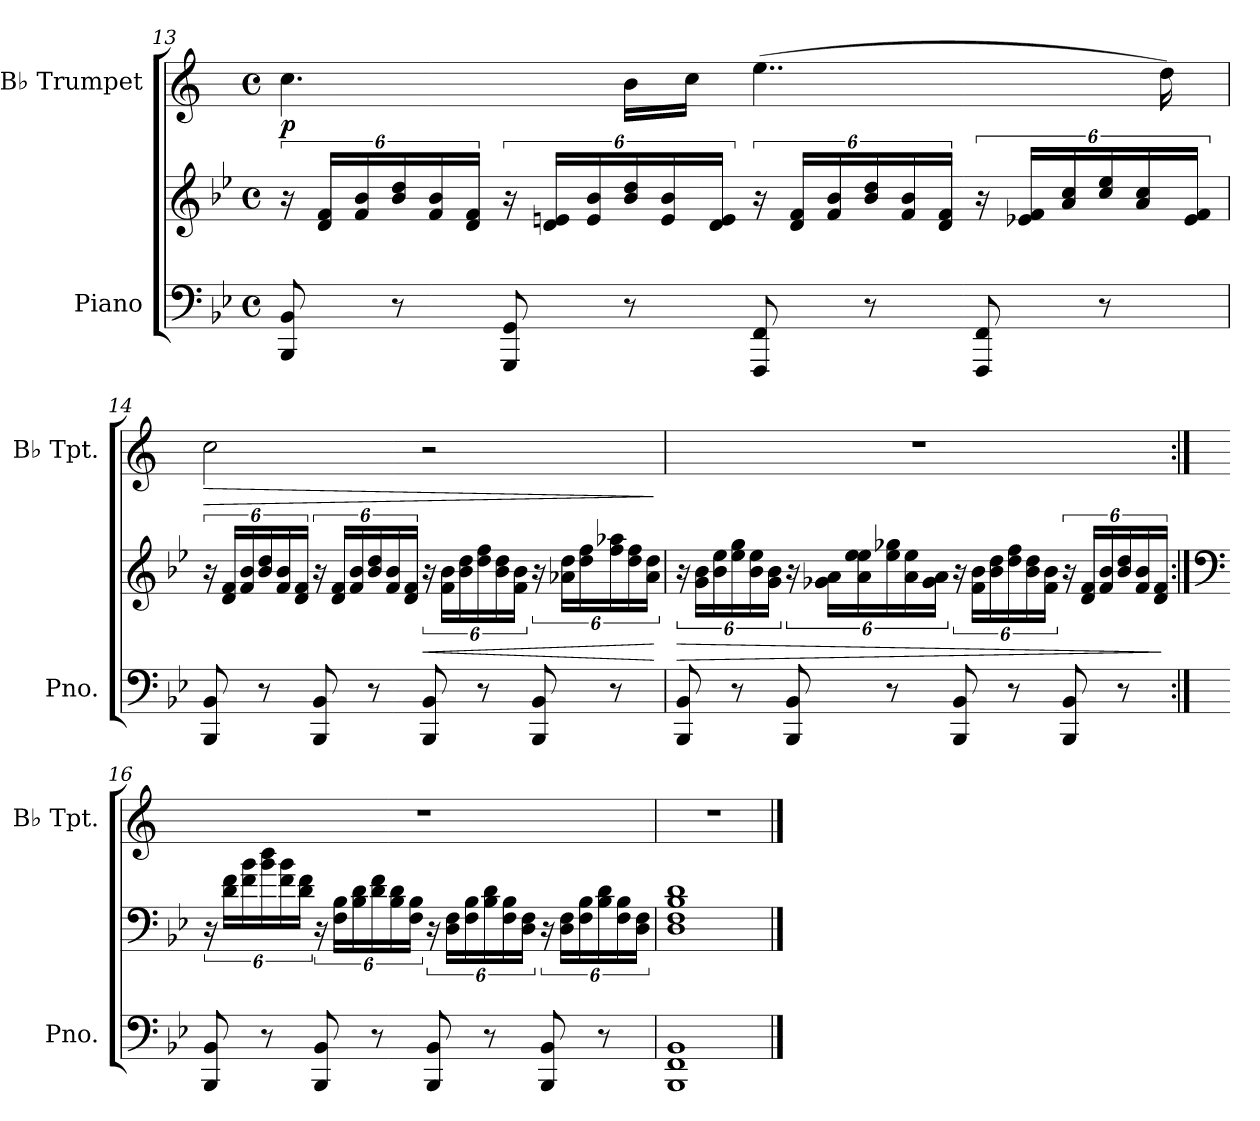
**kern	**kern	**dynam	**kern	**dynam
*part2	*part2	*part2	*part1	*part1
*staff3	*staff2	*staff2/3	*staff1	*staff1
*I"Piano	*	*	*I"B♭ Trumpet	*
*I'Pno.	*	*	*I'B♭ Tpt.	*
!!LO:LB:g=z
*clefF4	*clefG2	*	*clefG2	*
*	*	*	*ITrd1c2	*
*k[b-e-]	*k[b-e-]	*	*k[b-e-]	*
*M4/4	*M4/4	*	*M4/4	*
*met(c)	*met(c)	*	*met(c)	*
=13	=13	=13	=13	=13
!	!	!	!	!LO:DY:b
8BBB-/ 8BB-/	24r	.	4.b-\	p
.	24d/ 24f/LL	.	.	.
.	24f/ 24b-/	.	.	.
8r	24b-/ 24dd/	.	.	.
.	24f/ 24b-/	.	.	.
.	24d/ 24f/JJ	.	.	.
8GGG/ 8GG/	24r	.	.	.
.	24d/ 24en/LL	.	.	.
.	24e/ 24b-/	.	.	.
8r	24b-/ 24dd/	.	16a\LL	.
.	24e/ 24b-/	.	.	.
.	.	.	16b-\JJ	.
.	24d/ 24e/JJ	.	.	.
8FFF/ 8FF/	24r	.	(>4..dd\	.
.	24d/ 24f/LL	.	.	.
.	24f/ 24b-/	.	.	.
8r	24b-/ 24dd/	.	.	.
.	24f/ 24b-/	.	.	.
.	24d/ 24f/JJ	.	.	.
8FFF/ 8FF/	24r	.	.	.
.	24e-X/ 24f/LL	.	.	.
.	24a/ 24cc/	.	.	.
8r	24cc/ 24ee-/	.	.	.
.	24a/ 24cc/	.	.	.
.	.	.	16cc\)	.
.	24e-/ 24f/JJ	.	.	.
!!LO:LB:g=z
=14	=14	=14	=14	=14
!	!	!	!	!LO:HP:b
8BBB-/ 8BB-/	24r	.	2b-\	>
.	24d/ 24f/LL	.	.	.
.	24f/ 24b-/	.	.	.
8r	24b-/ 24dd/	.	.	.
.	24f/ 24b-/	.	.	.
.	24d/ 24f/JJ	.	.	.
8BBB-/ 8BB-/	24r	.	.	.
.	24d/ 24f/LL	.	.	.
.	24f/ 24b-/	.	.	.
8r	24b-/ 24dd/	.	.	.
.	24f/ 24b-/	.	.	.
.	24d/ 24f/JJ	.	.	.
!	!	!LO:HP:b	!	!
8BBB-/ 8BB-/	24r	<	2r	.
.	24f\ 24b-\LL	.	.	.
.	24b-\ 24dd\	.	.	.
8r	24dd\ 24ff\	.	.	.
.	24b-\ 24dd\	.	.	.
.	24f\ 24b-\JJ	.	.	.
8BBB-/ 8BB-/	24r	.	.	.
.	24a-X\ 24dd\LL	.	.	.
.	24dd\ 24ff\	.	.	.
8r	24ff\ 24aa-X\	.	.	.
.	24dd\ 24ff\	.	.	.
.	24a-\ 24dd\JJ	.	.	.
.	.	[	.	]
!!LO:LB:g=z
=15	=15	=15	=15	=15
!	!	!LO:HP:b	!	!
8BBB-/ 8BB-/	24r	>	1r	.
.	24g\ 24b-\LL	.	.	.
.	24b-\ 24ee-\	.	.	.
8r	24ee-\ 24gg\	.	.	.
.	24b-\ 24ee-\	.	.	.
.	24g\ 24b-\JJ	.	.	.
8BBB-/ 8BB-/	24r	.	.	.
.	24g-X\ 24a\LL	.	.	.
.	24a\ 24ee-\ 24ee-\	.	.	.
8r	24ee-\ 24gg-X\	.	.	.
.	24a\ 24ee-\	.	.	.
.	24g-\ 24a\JJ	.	.	.
8BBB-/ 8BB-/	24r	.	.	.
.	24f\ 24b-\LL	.	.	.
.	24b-\ 24dd\	.	.	.
8r	24dd\ 24ff\	.	.	.
.	24b-\ 24dd\	.	.	.
.	24f\ 24b-\JJ	.	.	.
8BBB-/ 8BB-/	24r	.	.	.
.	24d/ 24f/LL	.	.	.
.	24f/ 24b-/	.	.	.
8r	24b-/ 24dd/	.	.	.
.	24f/ 24b-/	.	.	.
.	24d/ 24f/JJ	.	.	.
.	.	]	.	.
!!LO:PB:g=z
=16:|!	=16:|!	=16:|!	=16:|!	=16:|!
*	*clefF4	*	*	*
8BBB-/ 8BB-/	24r	.	1r	.
.	24d\ 24f\LL	.	.	.
.	24f\ 24b-\	.	.	.
8r	24b-\ 24dd\	.	.	.
.	24f\ 24b-\	.	.	.
.	24d\ 24f\JJ	.	.	.
8BBB-/ 8BB-/	24r	.	.	.
.	24F\ 24B-\LL	.	.	.
.	24B-\ 24d\	.	.	.
8r	24d\ 24f\	.	.	.
.	24B-\ 24d\	.	.	.
.	24F\ 24B-\JJ	.	.	.
8BBB-/ 8BB-/	24r	.	.	.
.	24D\ 24F\LL	.	.	.
.	24F\ 24B-\	.	.	.
8r	24B-\ 24d\	.	.	.
.	24F\ 24B-\	.	.	.
.	24D\ 24F\JJ	.	.	.
8BBB-/ 8BB-/	24r	.	.	.
.	24D\ 24F\LL	.	.	.
.	24F\ 24B-\	.	.	.
8r	24B-\ 24d\	.	.	.
.	24F\ 24B-\	.	.	.
.	24D\ 24F\JJ	.	.	.
=17	=17	=17	=17	=17
1BBB- 1FF 1BB-	1D 1F 1B- 1d	.	1r	.
==	==	==	==	==
*-	*-	*-	*-	*-
